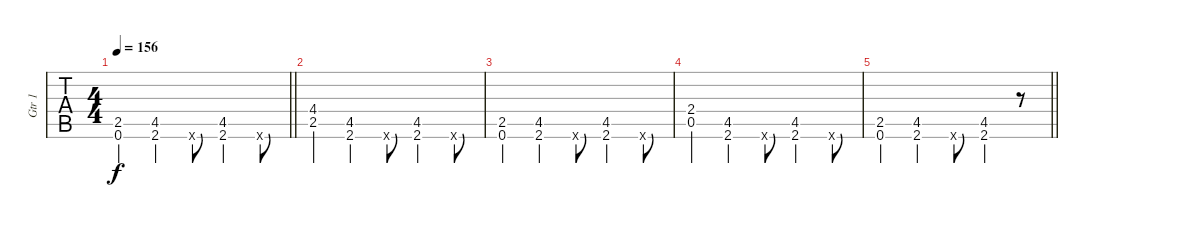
\track ("Gtr 1" "Gtr 1") {instrument distortionguitar}
\staff {tabs}
\tuning (E4 B3 G3 D3 A2 E2) {hide}
\ts (4 4)
\tempo 156
\clef g2
\barLineRight lightlight
\ks c
(2.5 0.6).4{dy f} (4.5 2.6).4 0.6{x}.8 (4.5 2.6).4 0.6{x}.8 |
(4.4 2.5).4 (4.5 2.6).4 0.6{x}.8 (4.5 2.6).4 0.6{x}.8 |
(2.5 0.6).4 (4.5 2.6).4 0.6{x}.8 (4.5 2.6).4 0.6{x}.8 |
(2.4 0.5).4 (4.5 2.6).4 0.6{x}.8 (4.5 2.6).4 0.6{x}.8 |
\barLineRight lightlight
(2.5 0.6).4 (4.5 2.6).4 0.6{x}.8 (4.5 2.6).4 r.8
